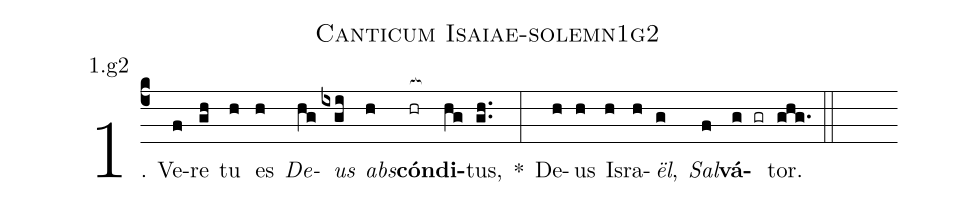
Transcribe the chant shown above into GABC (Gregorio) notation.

name: Canticum Isaiae-solemn1g2;
annotation: 1.g2;
%%
(c4)1. Ve(f)re(gh) tu(h) es(h) <i>De</i>(hg)<i>us</i>(ixgi) <i>abs</i>(h)<b>cón</b>(hr[ocb:1{])<b>di</b>(hg[ocb:0}])tus,(gh..) *(:) De(h)us(h) Is(h)ra(h)<i>ël</i>,(g) <i>Sal</i>(f)<b>vá</b>(g gr)tor.(ghg.) (::)
